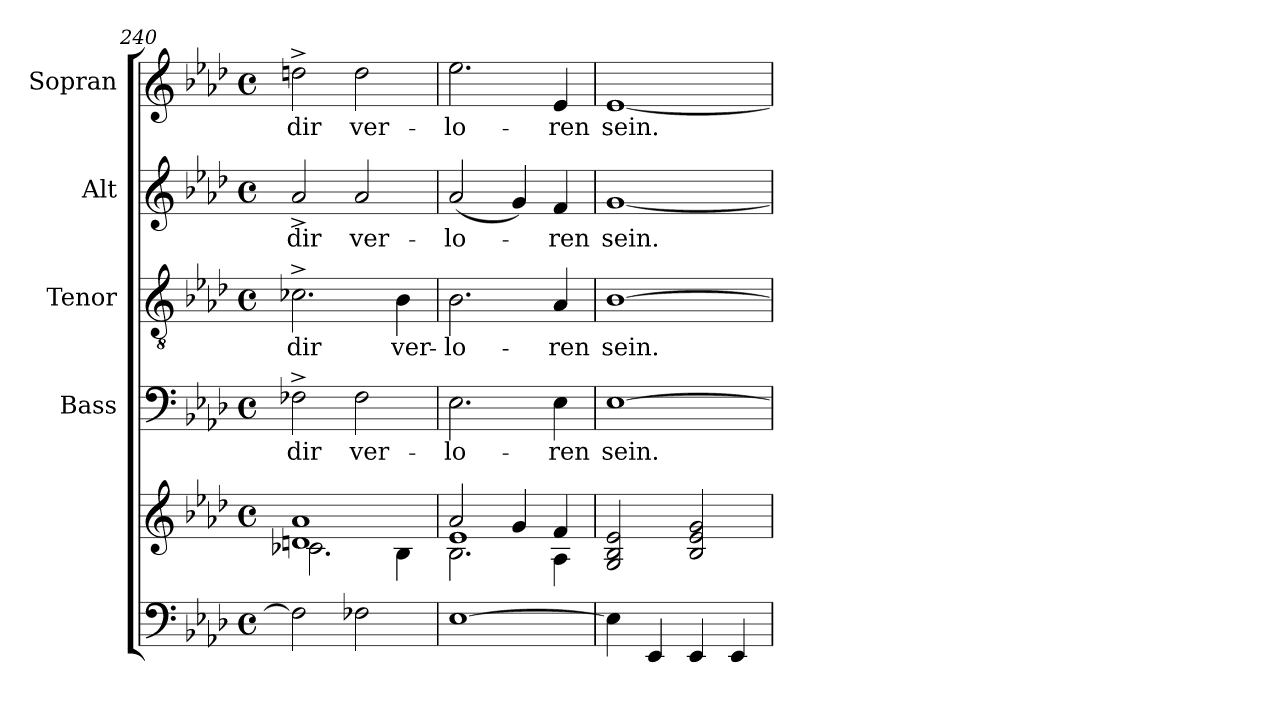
**kern	**kern	**kern	**text	**kern	**text	**kern	**text	**kern	**text
*part5	*part5	*part4	*part4	*part3	*part3	*part2	*part2	*part1	*part1
*staff6	*staff5	*staff4	*staff4	*staff3	*staff3	*staff2	*staff2	*staff1	*staff1
*	*	*I"Bass	*	*I"Tenor	*	*I"Alt	*	*I"Sopran	*
*	*	*I'B.	*	*I'T.	*	*I'A.	*	*I'S.	*
*clefF4	*clefG2	*clefF4	*	*clefGv2	*	*clefG2	*	*clefG2	*
*k[b-e-a-d-]	*k[b-e-a-d-]	*k[b-e-a-d-]	*	*k[b-e-a-d-]	*	*k[b-e-a-d-]	*	*k[b-e-a-d-]	*
*A-:	*A-:	*A-:	*	*A-:	*	*A-:	*	*A-:	*
*M4/4	*M4/4	*M4/4	*	*M4/4	*	*M4/4	*	*M4/4	*
*met(c)	*met(c)	*met(c)	*	*met(c)	*	*met(c)	*	*met(c)	*
=240	=240	=240	=240	=240	=240	=240	=240	=240	=240
*	*^	*	*	*	*	*	*	*	*
!	!	!	!	!LO:LY:b	!	!LO:LY:b	!	!LO:LY:b	!	!LO:LY:b
2F-\]	1dn 1a-	2.c-X\	2F-X^>\	dir	2.c-X^>\	dir	2a-^>/	dir	2ddn^>\	dir
!	!	!	!	!LO:LY:b	!	!	!	!LO:LY:b	!	!LO:LY:b
2F-X\	.	.	2F-\	ver-	.	.	2a-/	ver-	2dd\	ver-
!	!	!	!	!	!	!LO:LY:b	!	!	!	!
.	.	4B-\	.	.	4B-\	ver-	.	.	.	.
=241	=241	=241	=241	=241	=241	=241	=241	=241	=241	=241
*	*	*^	*	*	*	*	*	*	*	*
!	!	!	!	!	!LO:LY:b	!	!LO:LY:b	!	!LO:LY:b	!	!LO:LY:b
[1E-	2a-/	2.B-\	1e-	2.E-\	-lo-	2.B-\	-lo-	(<2a-/	-lo-	2.ee-\	-lo-
.	4g/	.	.	.	.	.	.	4g/)	.	.	.
!	!	!	!	!	!LO:LY:b	!	!LO:LY:b	!	!LO:LY:b	!	!LO:LY:b
.	4f/	4A-\	.	4E-\	-ren	4A-/	-ren	4f/	-ren	4e-/	-ren
*	*	*v	*v	*	*	*	*	*	*	*	*
=242	=242	=242	=242	=242	=242	=242	=242	=242	=242	=242
!	!	!	!	!LO:LY:b	!	!LO:LY:b	!	!LO:LY:b	!	!LO:LY:b
*	*v	*v	*	*	*	*	*	*	*	*
4E-\]	2G/ 2B-/ 2e-/	[1E-	sein.	[1B-	sein.	[1g	sein.	[1e-	sein.
4EE-/	.	.	.	.	.	.	.	.	.
4EE-/	2B-/ 2e-/ 2g/	.	.	.	.	.	.	.	.
4EE-/	.	.	.	.	.	.	.	.	.
=	=	=	=	=	=	=	=	=	=
*-	*-	*-	*-	*-	*-	*-	*-	*-	*-
